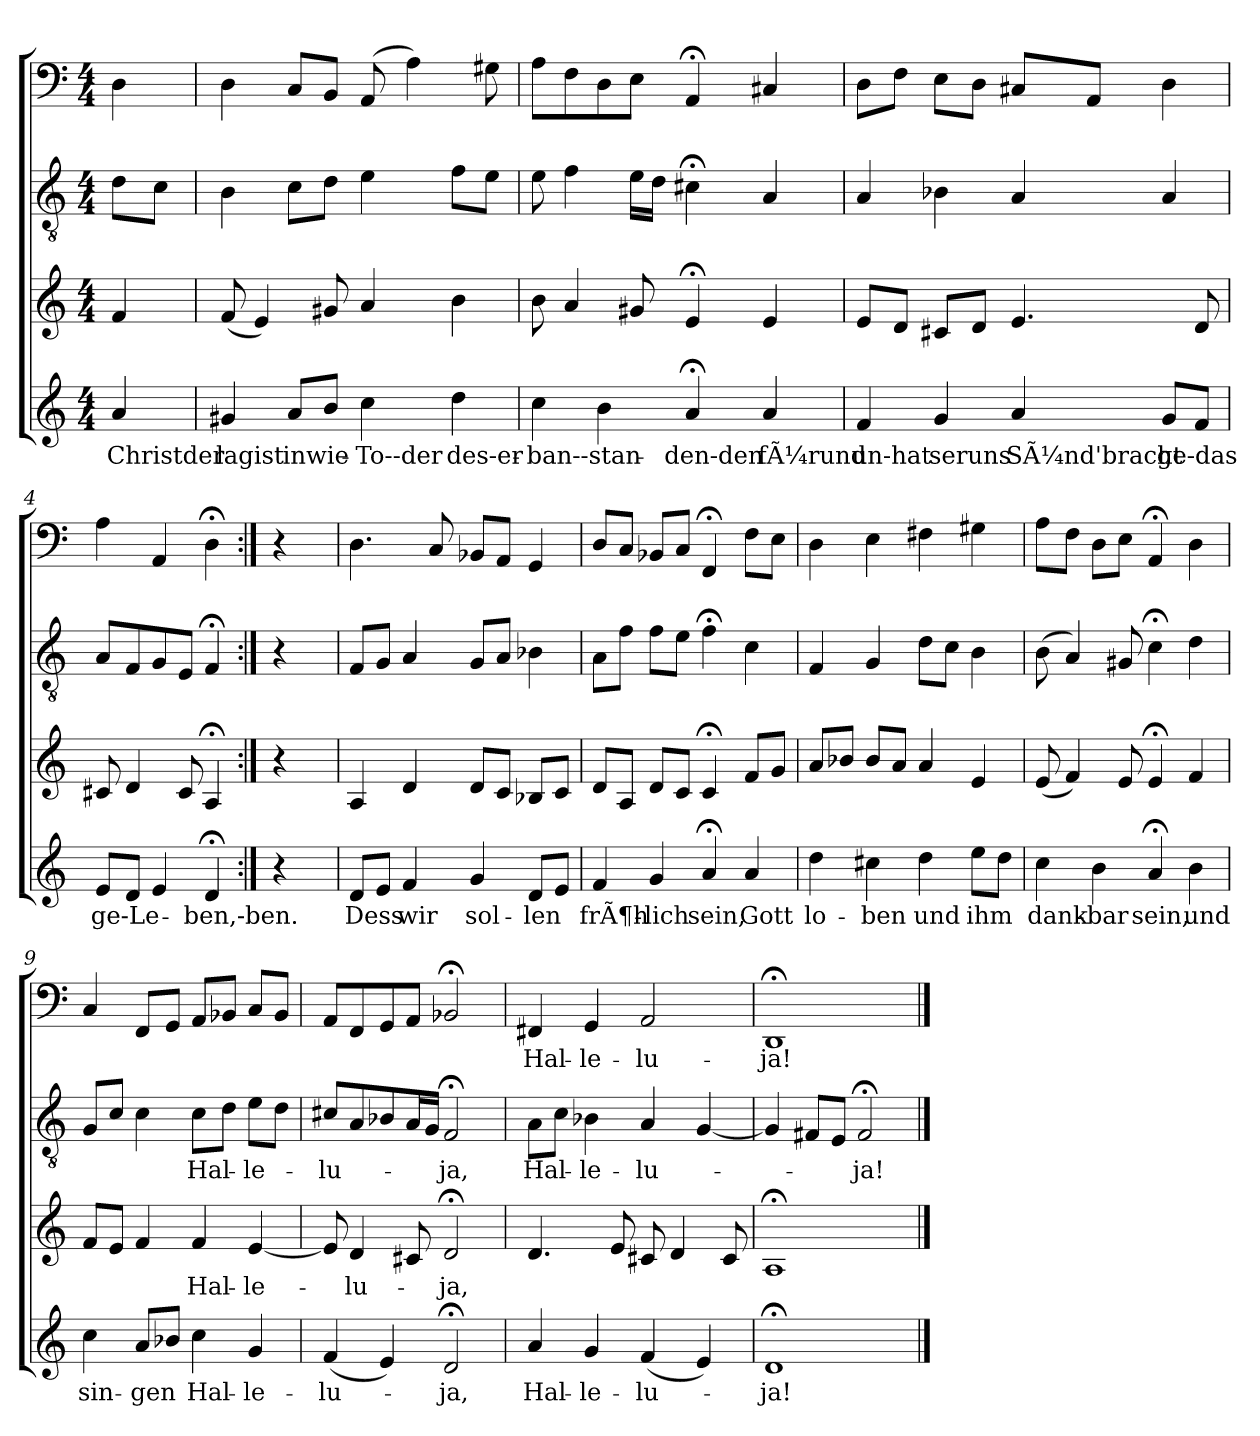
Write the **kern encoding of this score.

**kern	**text	**kern	**text	**kern	**text	**kern	**text
*part4	*part4	*part3	*part3	*part2	*part2	*part1	*part1
*staff4	*staff4	*staff3	*staff3	*staff2	*staff2	*staff1	*staff1
*clefG2	*	*clefG2	*	*clefGv2	*	*clefF4	*
*k[]	*	*k[]	*	*k[]	*	*k[]	*
*a:	*	*a:	*	*a:	*	*a:	*
*M4/4	*	*M4/4	*	*M4/4	*	*M4/4	*
=	=	=	=	=	=	=	=
4a	Christder	4f	.	8dL	.	4D	.
.	.	.	.	8cJ	.	.	.
=1	=1	=1	=1	=1	=1	=1	=1
4g#X	lagist	(8f	.	4B	.	4D	.
.	.	4e)	.	.	.	.	.
8aL	inwie-	.	.	8cL	.	8CL	.
8bJ	.	8g#X	.	8dJ	.	8BBJ	.
4cc	To--der	4a	.	4e	.	(8AA	.
.	.	.	.	.	.	4A)	.
4dd	-des-er-	4b	.	8fL	.	.	.
.	.	.	.	8eJ	.	8G#X	.
=2	=2	=2	=2	=2	=2	=2	=2
4cc	-ban--stan-	8b	.	8e	.	8AL	.
.	.	4a	.	4f	.	8F	.
4b	.	.	.	.	.	8D	.
.	.	8g#X	.	16eLL	.	8EJ	.
.	.	.	.	16dJJ	.	.	.
4a;<	-den-den	4e;<	.	4c#X;<	.	4AA;<	.
4a	fÃ¼rund	4e	.	4A	.	4C#X	.
=3	=3	=3	=3	=3	=3	=3	=3
4f	un-hat	8eL	.	4A	.	8DL	.
.	.	8dJ	.	.	.	8FJ	.
4g	-seruns	8c#XL	.	4B-X	.	8EL	.
.	.	8dJ	.	.	.	8DJ	.
4a	SÃ¼nd'bracht	4.e	.	4A	.	8C#XL	.
.	.	.	.	.	.	8AAJ	.
8gL	ge-das	.	.	4A	.	4D	.
8fJ	.	8d	.	.	.	.	.
=4	=4	=4	=4	=4	=4	=4	=4
8eL	-ge-Le-	8c#X	.	8AL	.	4A	.
8dJ	.	4d	.	8F	.	.	.
4e	.	.	.	8G	.	4AA	.
.	.	8c#	.	8EJ	.	.	.
4d;<	-ben,-ben.	4A;<	.	4F;<	.	4D;<	.
=:|!	=:|!	=:|!	=:|!	=:|!	=:|!	=:|!	=:|!
4r	.	4r	.	4r	.	4r	.
=5	=5	=5	=5	=5	=5	=5	=5
8dL	Dess	4A	.	8FL	.	4.D	.
8eJ	.	.	.	8GJ	.	.	.
4f	wir	4d	.	4A	.	.	.
.	.	.	.	.	.	8C	.
4g	sol-	8dL	.	8GL	.	8BB-XL	.
.	.	8cJ	.	8AJ	.	8AAJ	.
8dL	-len	8B-XL	.	4B-X	.	4GG	.
8eJ	.	8cJ	.	.	.	.	.
=6	=6	=6	=6	=6	=6	=6	=6
4f	frÃ¶h-	8dL	.	8AL	.	8DL	.
.	.	8AJ	.	8fJ	.	8CJ	.
4g	-lich	8dL	.	8fL	.	8BB-XL	.
.	.	8cJ	.	8eJ	.	8CJ	.
4a;<	sein,	4c;<	.	4f;<	.	4FF;<	.
4a	Gott	8fL	.	4c	.	8FL	.
.	.	8gJ	.	.	.	8EJ	.
=7	=7	=7	=7	=7	=7	=7	=7
4dd	lo-	8aL	.	4F	.	4D	.
.	.	8b-XJ	.	.	.	.	.
4cc#X	-ben	8b-L	.	4G	.	4E	.
.	.	8aJ	.	.	.	.	.
4dd	und	4a	.	8dL	.	4F#X	.
.	.	.	.	8cJ	.	.	.
8eeL	ihm	4e	.	4B	.	4G#X	.
8ddJ	.	.	.	.	.	.	.
=8	=8	=8	=8	=8	=8	=8	=8
4cc	dank-	(8e	.	(8B	.	8AL	.
.	.	4f)	.	4A)	.	8FJ	.
4b	-bar	.	.	.	.	8DL	.
.	.	8e	.	8G#X	.	8EJ	.
4a;<	sein,	4e;<	.	4c;<	.	4AA;<	.
4b	und	4f	.	4d	.	4D	.
=9	=9	=9	=9	=9	=9	=9	=9
4cc	sin-	8fL	.	8GL	.	4C	.
.	.	8eJ	.	8cJ	.	.	.
8aL	-gen	4f	.	4c	.	8FFL	.
8b-XJ	.	.	.	.	.	8GGJ	.
4cc	Hal-	4f	Hal-	8cL	Hal-	8AAL	.
.	.	.	.	8dJ	.	8BB-XJ	.
4g	-le-	[4e	-le-	8eL	-le-	8CL	.
.	.	.	.	8dJ	.	8BB-J	.
=10	=10	=10	=10	=10	=10	=10	=10
(4f	-lu-	8e]	.	8c#XL	-lu-	8AAL	.
.	.	4d	-lu-	8A	.	8FF	.
4e)	.	.	.	8B-X	.	8GG	.
.	.	8c#X	.	16AL	.	8AAJ	.
.	.	.	.	16GJJ	.	.	.
2d;<	-ja,	2d;<	-ja,	2F;<	-ja,	2BB-X;<	.
=11	=11	=11	=11	=11	=11	=11	=11
4a	Hal-	4.d	.	8AL	Hal-	4FF#X	Hal-
.	.	.	.	8cJ	.	.	.
4g	-le-	.	.	4B-X	-le-	4GG	-le-
.	.	8e	.	.	.	.	.
(4f	-lu-	8c#X	.	4A	-lu-	2AA	-lu-
.	.	4d	.	.	.	.	.
4e)	.	.	.	[4G	.	.	.
.	.	8c#	.	.	.	.	.
=12	=12	=12	=12	=12	=12	=12	=12
1d;<	-ja!	1A;<	.	4G]	.	1DD;<	-ja!
.	.	.	.	8F#XL	.	.	.
.	.	.	.	8EJ	.	.	.
.	.	.	.	2F#;<	-ja!	.	.
==	==	==	==	==	==	==	==
*-	*-	*-	*-	*-	*-	*-	*-
